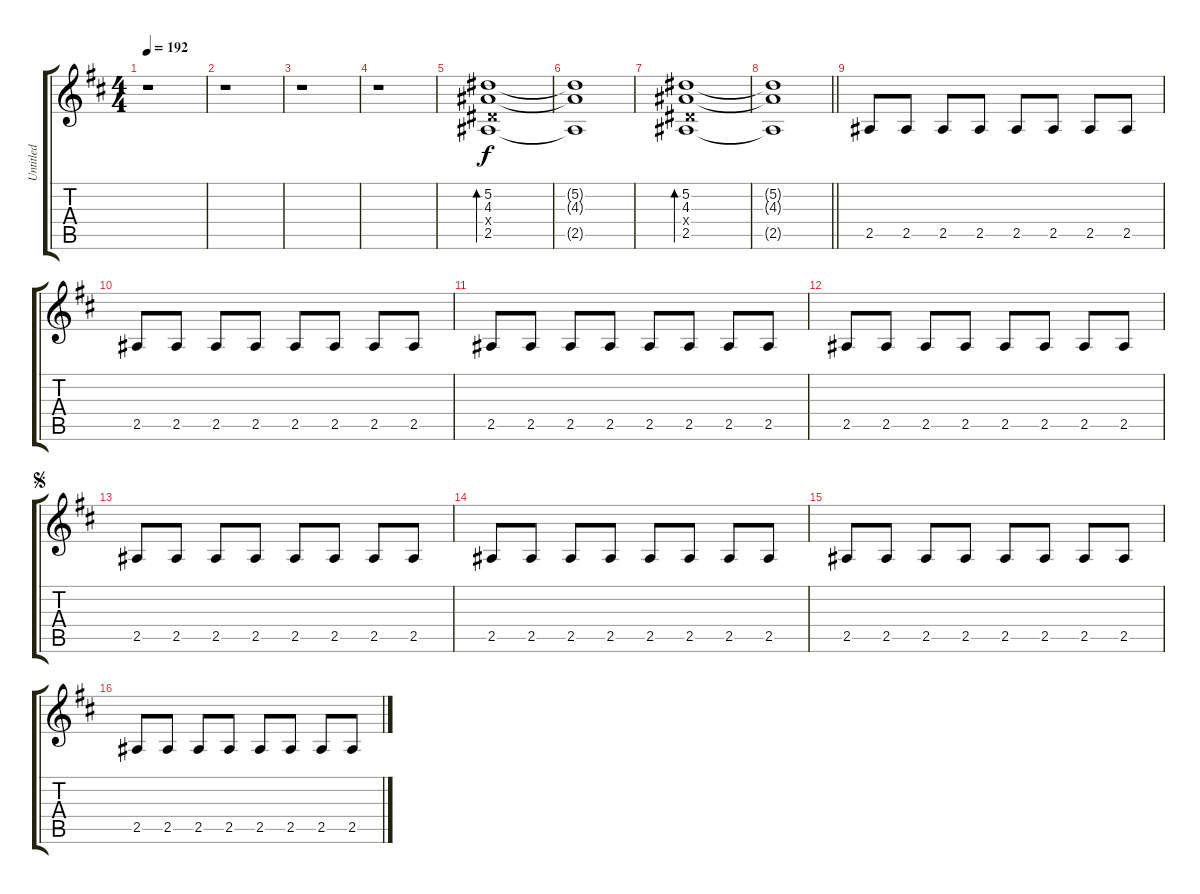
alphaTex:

\track ("Untitled" "Untitled") {instrument distortionguitar}
\staff {score tabs}
\tuning (Eb4 Bb3 Gb3 Db3 Ab2 Db2) {hide}
\ts (4 4)
\tempo 192
\clef g2
\ks d
r.1{dy f instrument distortionguitar} |
r.1 |
r.1 |
r.1 |
(5.2 4.3 2.4{x} 2.5).1{bd 30} |
(5.2{t} 4.3{t} 2.5{t}).1 |
(5.2 4.3 2.4{x} 2.5).1{bd 30} |
\barLineRight lightlight
(5.2{t} 4.3{t} 2.5{t}).1 |
2.5.8 2.5.8 2.5.8 2.5.8 2.5.8 2.5.8 2.5.8 2.5.8 |
2.5.8 2.5.8 2.5.8 2.5.8 2.5.8 2.5.8 2.5.8 2.5.8 |
2.5.8 2.5.8 2.5.8 2.5.8 2.5.8 2.5.8 2.5.8 2.5.8 |
2.5.8 2.5.8 2.5.8 2.5.8 2.5.8 2.5.8 2.5.8 2.5.8 |
\jump segno
2.5.8 2.5.8 2.5.8 2.5.8 2.5.8 2.5.8 2.5.8 2.5.8 |
2.5.8 2.5.8 2.5.8 2.5.8 2.5.8 2.5.8 2.5.8 2.5.8 |
2.5.8 2.5.8 2.5.8 2.5.8 2.5.8 2.5.8 2.5.8 2.5.8 |
2.5.8 2.5.8 2.5.8 2.5.8 2.5.8 2.5.8 2.5.8 2.5.8
